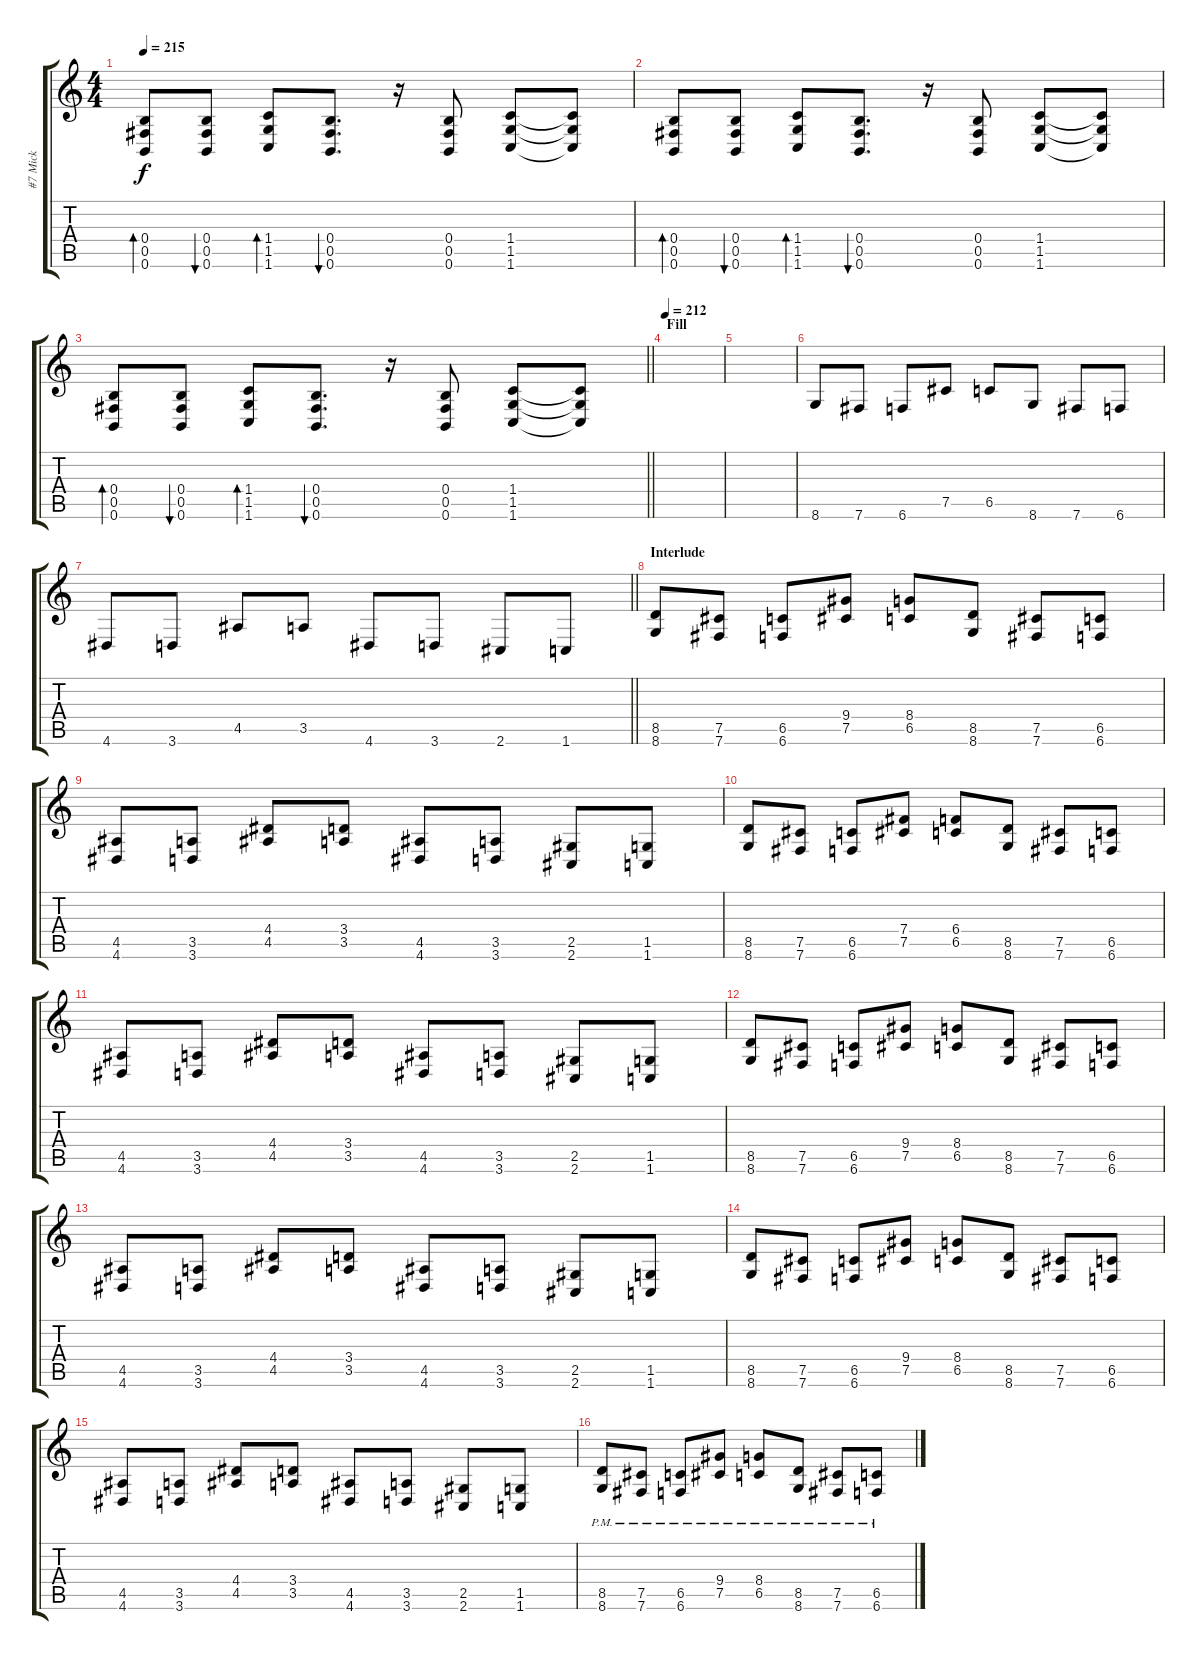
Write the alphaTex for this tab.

\track ("#7 Mick" "#7 Mick") {instrument distortionguitar}
\staff {score tabs}
\tuning (Db4 Ab3 E3 B2 Gb2 B1) {hide}
\ts (4 4)
\tempo 215
\clef g2
\ks c
(0.4 0.5 0.6).8{bd 120 dy f} (0.4 0.5 0.6).8{bu 120} (1.4 1.5 1.6).8{bd 120} (0.4 0.5 0.6).8{d bu 120} r.16 (0.4 0.5 0.6).8 (1.4 1.5 1.6).8 (1.4{t} 1.5{t} 1.6{t}).8 |
(0.4 0.5 0.6).8{bd 120} (0.4 0.5 0.6).8{bu 120} (1.4 1.5 1.6).8{bd 120} (0.4 0.5 0.6).8{d bu 120} r.16 (0.4 0.5 0.6).8 (1.4 1.5 1.6).8 (1.4{t} 1.5{t} 1.6{t}).8 |
\barLineRight lightlight
(0.4 0.5 0.6).8{bd 120} (0.4 0.5 0.6).8{bu 120} (1.4 1.5 1.6).8{bd 120} (0.4 0.5 0.6).8{d bu 120} r.16 (0.4 0.5 0.6).8 (1.4 1.5 1.6).8 (1.4{t} 1.5{t} 1.6{t}).8 |
\section ("" "Fill")
\tempo 212
|
|
8.6.8 7.6.8 6.6.8 7.5.8 6.5.8 8.6.8 7.6.8 6.6.8 |
\barLineRight lightlight
4.6.8 3.6.8 4.5.8 3.5.8 4.6.8 3.6.8 2.6.8 1.6.8 |
\section ("" "Interlude")
(8.5 8.6).8 (7.5 7.6).8 (6.5 6.6).8 (9.4 7.5).8 (8.4 6.5).8 (8.5 8.6).8 (7.5 7.6).8 (6.5 6.6).8 |
(4.5 4.6).8 (3.5 3.6).8 (4.4 4.5).8 (3.4 3.5).8 (4.5 4.6).8 (3.5 3.6).8 (2.5 2.6).8 (1.5 1.6).8 |
(8.5 8.6).8 (7.5 7.6).8 (6.5 6.6).8 (7.4 7.5).8 (6.4 6.5).8 (8.5 8.6).8 (7.5 7.6).8 (6.5 6.6).8 |
(4.5 4.6).8 (3.5 3.6).8 (4.4 4.5).8 (3.4 3.5).8 (4.5 4.6).8 (3.5 3.6).8 (2.5 2.6).8 (1.5 1.6).8 |
(8.5 8.6).8 (7.5 7.6).8 (6.5 6.6).8 (9.4 7.5).8 (8.4 6.5).8 (8.5 8.6).8 (7.5 7.6).8 (6.5 6.6).8 |
(4.5 4.6).8 (3.5 3.6).8 (4.4 4.5).8 (3.4 3.5).8 (4.5 4.6).8 (3.5 3.6).8 (2.5 2.6).8 (1.5 1.6).8 |
(8.5 8.6).8 (7.5 7.6).8 (6.5 6.6).8 (9.4 7.5).8 (8.4 6.5).8 (8.5 8.6).8 (7.5 7.6).8 (6.5 6.6).8 |
(4.5 4.6).8 (3.5 3.6).8 (4.4 4.5).8 (3.4 3.5).8 (4.5 4.6).8 (3.5 3.6).8 (2.5 2.6).8 (1.5 1.6).8 |
(8.5{pm} 8.6).8 (7.5{pm} 7.6).8 (6.5{pm} 6.6).8 (9.4{pm} 7.5).8 (8.4{pm} 6.5).8 (8.5{pm} 8.6).8 (7.5{pm} 7.6).8 (6.5{pm} 6.6).8
